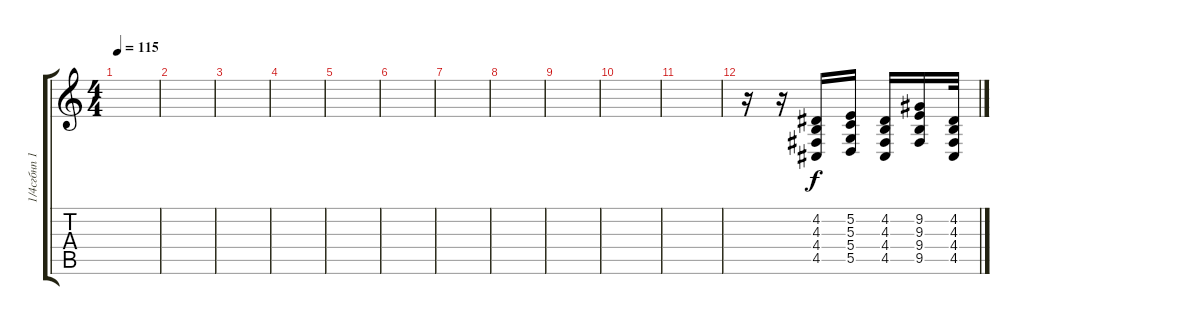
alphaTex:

\track ("1/4сгбнп 10" "1/4сгбнп 1") {instrument guitarfretnoise}
\staff {score tabs}
\tuning (E4 B3 G3 D3 A2 E2) {hide}
\ts (4 4)
\tempo 115
\clef g2
\ks c
|
|
|
|
|
|
|
|
|
|
|
r.16 r.16 (4.2 4.3 4.4 4.5).16 (5.2 5.3 5.4 5.5).16 (4.2 4.3 4.4 4.5).16 (9.2 9.3 9.4 9.5).16 (4.2 4.3 4.4 4.5).32
